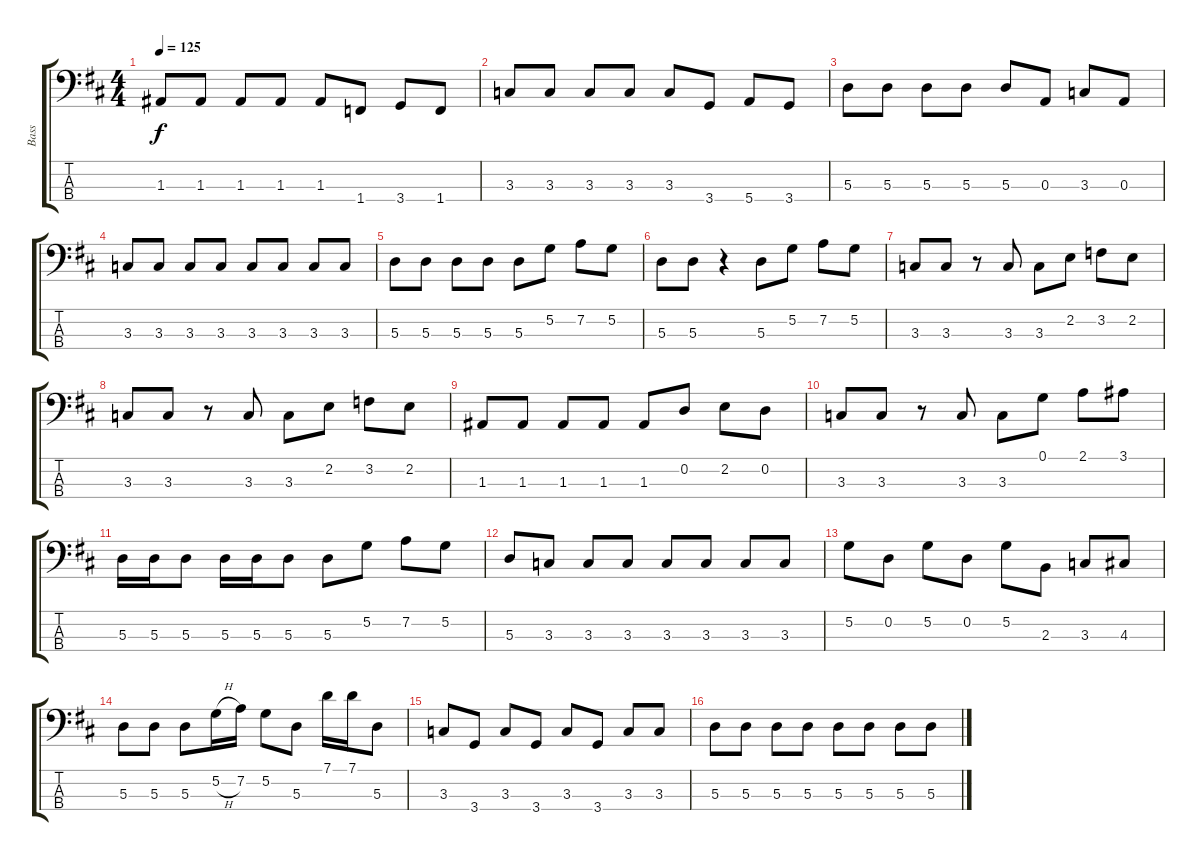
\track ("Bass" "Bass") {instrument electricbassfinger}
\staff {score tabs}
\tuning (G2 D2 A1 E1) {hide}
\ts (4 4)
\tempo 125
\clef f4
\ks d
1.3.8{dy f} 1.3.8 1.3.8 1.3.8 1.3.8 1.4.8 3.4.8 1.4.8 |
3.3.8 3.3.8 3.3.8 3.3.8 3.3.8 3.4.8 5.4.8 3.4.8 |
5.3.8 5.3.8 5.3.8 5.3.8 5.3.8 0.3.8 3.3.8 0.3.8 |
3.3.8 3.3.8 3.3.8 3.3.8 3.3.8 3.3.8 3.3.8 3.3.8 |
5.3.8 5.3.8 5.3.8 5.3.8 5.3.8 5.2.8 7.2.8 5.2.8 |
5.3.8 5.3.8 r.4 5.3.8 5.2.8 7.2.8 5.2.8 |
3.3.8 3.3.8 r.8 3.3.8 3.3.8 2.2.8 3.2.8 2.2.8 |
3.3.8 3.3.8 r.8 3.3.8 3.3.8 2.2.8 3.2.8 2.2.8 |
1.3.8 1.3.8 1.3.8 1.3.8 1.3.8 0.2.8 2.2.8 0.2.8 |
3.3.8 3.3.8 r.8 3.3.8 3.3.8 0.1.8 2.1.8 3.1.8 |
5.3.16 5.3.16 5.3.8 5.3.16 5.3.16 5.3.8 5.3.8 5.2.8 7.2.8 5.2.8 |
5.3.8 3.3.8 3.3.8 3.3.8 3.3.8 3.3.8 3.3.8 3.3.8 |
5.2.8 0.2.8 5.2.8 0.2.8 5.2.8 2.3.8 3.3.8 4.3.8 |
5.3.8 5.3.8 5.3.8 5.2{h}.16 7.2.16 5.2.8 5.3.8 7.1.16 7.1.16 5.3.8 |
3.3.8 3.4.8 3.3.8 3.4.8 3.3.8 3.4.8 3.3.8 3.3.8 |
5.3.8 5.3.8 5.3.8 5.3.8 5.3.8 5.3.8 5.3.8 5.3.8
